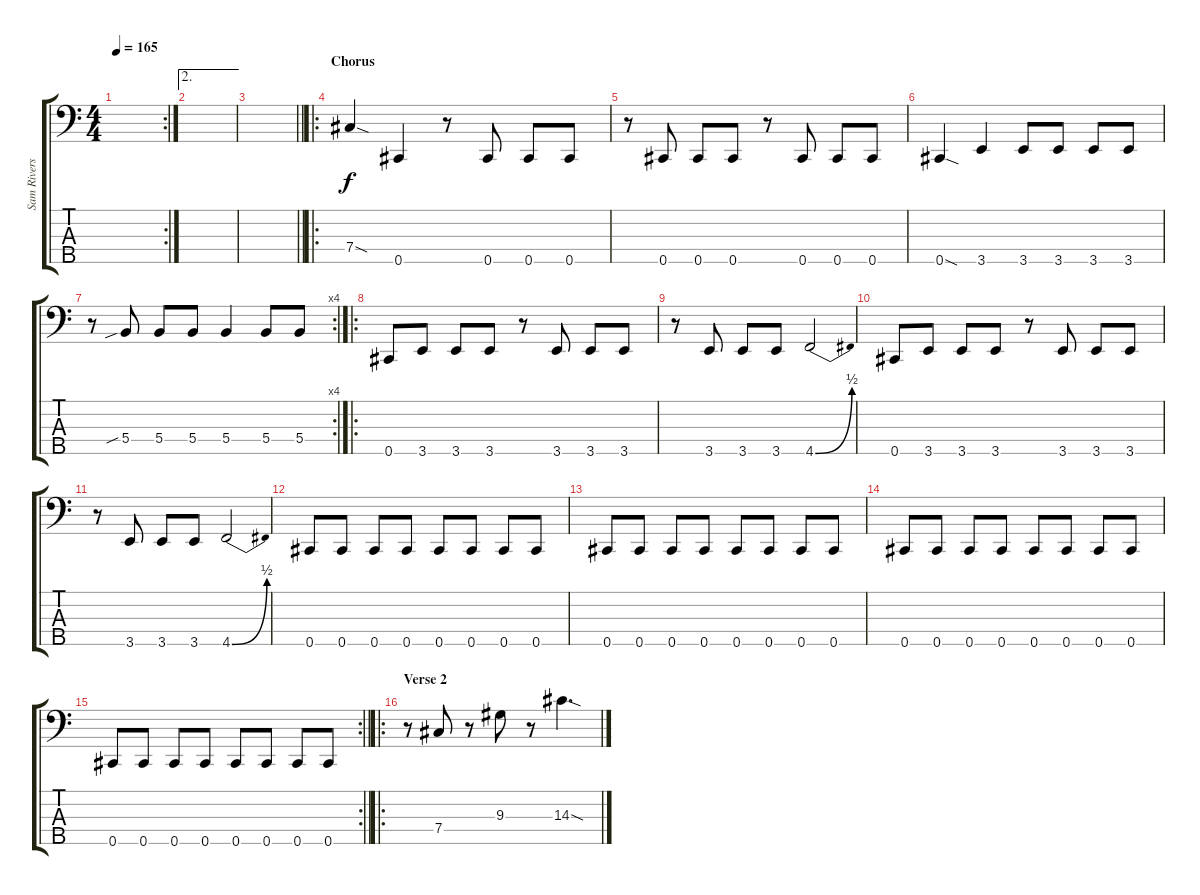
\track ("Sam Rivers" "Sam Rivers") {instrument electricbasspick}
\staff {score tabs}
\tuning (A2 E2 B1 Gb1 Db1) {hide}
\rc 2
\ts (4 4)
\tempo 165
\clef f4
\ks c
|
\ae 2
|
\barLineRight lightlight
|
\ro
\section ("" "Chorus")
7.4{sod}.4 0.5.4 r.8 0.5.8 0.5.8 0.5.8 |
r.8 0.5.8 0.5.8 0.5.8 r.8 0.5.8 0.5.8 0.5.8 |
0.5{sod}.4 3.5.4 3.5.8 3.5.8 3.5.8 3.5.8 |
\rc 4
r.8 5.4{sib}.8 5.4.8 5.4.8 5.4.4 5.4.8 5.4.8 |
\ro
0.5.8 3.5.8 3.5.8 3.5.8 r.8 3.5.8 3.5.8 3.5.8 |
r.8 3.5.8 3.5.8 3.5.8 4.5{be (bend 0 0 60 2)}.2 |
0.5.8 3.5.8 3.5.8 3.5.8 r.8 3.5.8 3.5.8 3.5.8 |
r.8 3.5.8 3.5.8 3.5.8 4.5{be (bend 0 0 60 2)}.2 |
0.5.8 0.5.8 0.5.8 0.5.8 0.5.8 0.5.8 0.5.8 0.5.8 |
0.5.8 0.5.8 0.5.8 0.5.8 0.5.8 0.5.8 0.5.8 0.5.8 |
0.5.8 0.5.8 0.5.8 0.5.8 0.5.8 0.5.8 0.5.8 0.5.8 |
\rc 2
\barLineRight lightlight
0.5.8 0.5.8 0.5.8 0.5.8 0.5.8 0.5.8 0.5.8 0.5.8 |
\ro
\section ("" "Verse 2")
r.8 7.4.8 r.8 9.3.8 r.8 14.3{sod}.4{d}
